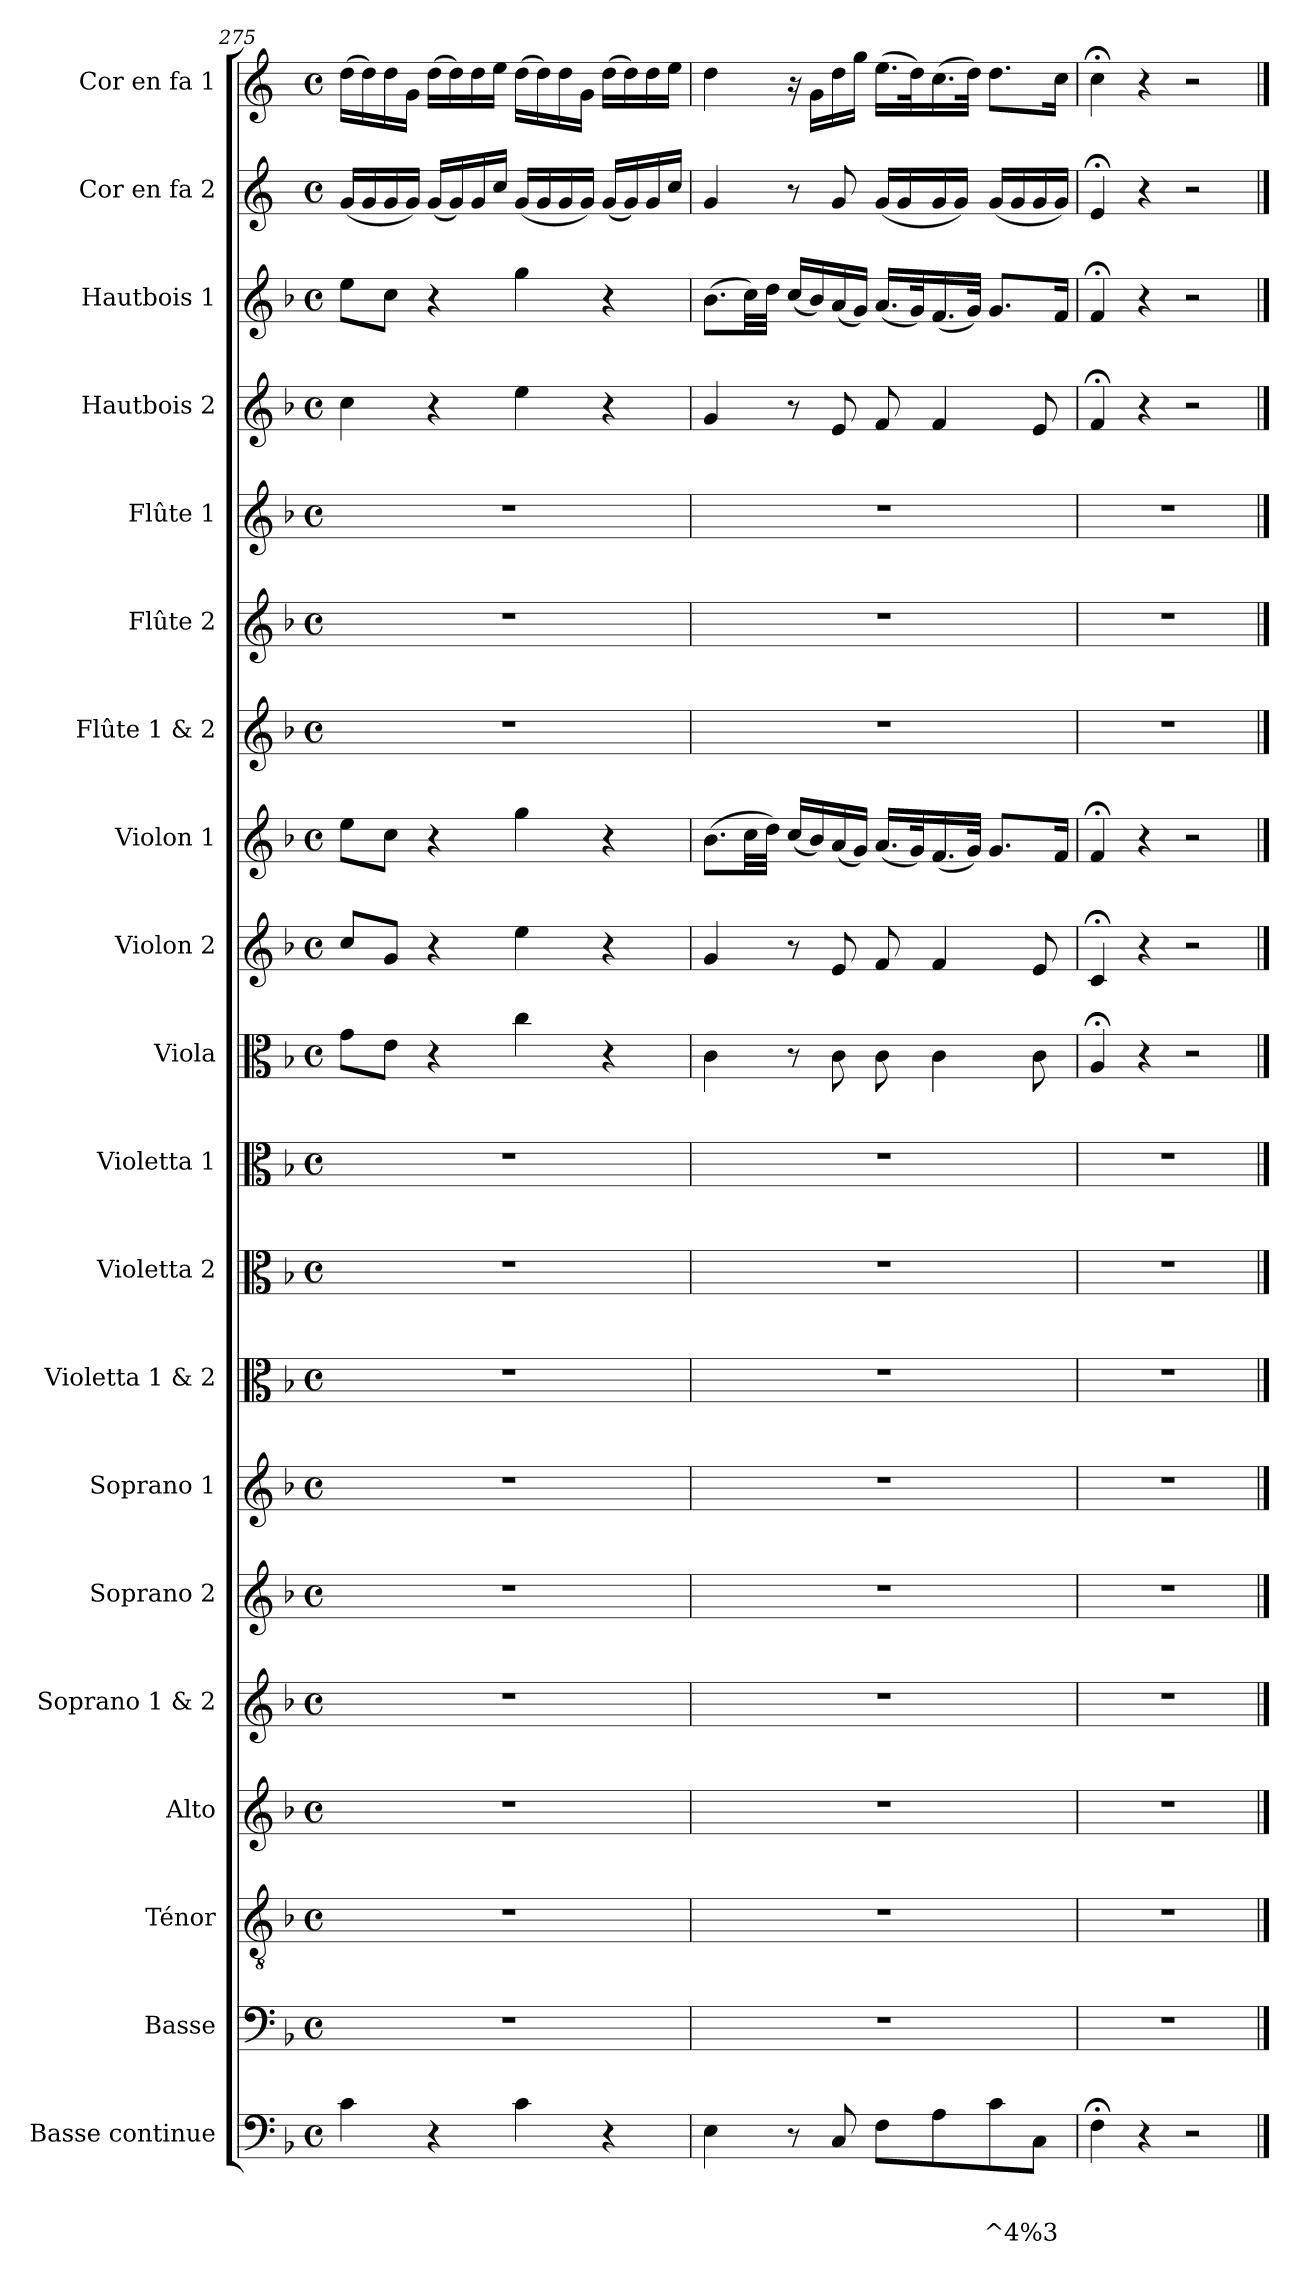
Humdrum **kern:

**kern	**text	**text	**text	**kern	**kern	**kern	**kern	**kern	**kern	**kern	**kern	**kern	**kern	**kern	**kern	**kern	**kern	**kern	**kern	**kern	**kern	**kern
*part20	*part20	*part20	*part20	*part19	*part18	*part17	*part16	*part15	*part14	*part13	*part12	*part11	*part10	*part9	*part8	*part7	*part6	*part5	*part4	*part3	*part2	*part1
*staff20	*staff20	*staff20	*staff20	*staff19	*staff18	*staff17	*staff16	*staff15	*staff14	*staff13	*staff12	*staff11	*staff10	*staff9	*staff8	*staff7	*staff6	*staff5	*staff4	*staff3	*staff2	*staff1
*I"Basse continue	*	*	*	*I"Basse	*I"Ténor	*I"Alto	*I"Soprano 1 & 2	*I"Soprano 2	*I"Soprano 1	*I"Violetta 1 & 2	*I"Violetta 2	*I"Violetta 1	*I"Viola	*I"Violon 2	*I"Violon 1	*I"Flûte 1 & 2	*I"Flûte 2	*I"Flûte 1	*I"Hautbois 2	*I"Hautbois 1	*I"Cor en fa 2	*I"Cor en fa 1
*I'BC	*	*	*	*I'Bas	*I'T	*I'A	*	*I'S 2	*I'S 1	*	*I'Vta 2	*I'Vta 1	*I'Vla	*I'Vln 2	*I'Vln 1	*	*I'Fl 2	*I'Fl 1	*I'Hb 2	*I'Hb 1	*I'Cor 2	*I'Cor 1
*clefF4	*	*	*	*clefF4	*clefGv2	*clefG2	*clefG2	*clefG2	*clefG2	*clefC3	*clefC3	*clefC3	*clefC3	*clefG2	*clefG2	*clefG2	*clefG2	*clefG2	*clefG2	*clefG2	*clefG2	*clefG2
*ITrd7c12	*	*	*	*	*	*	*	*	*	*	*	*	*	*	*	*	*	*	*	*	*ITrd4c7	*ITrd4c7
*k[b-]	*	*	*	*k[b-]	*k[b-]	*k[b-]	*k[b-]	*k[b-]	*k[b-]	*k[b-]	*k[b-]	*k[b-]	*k[b-]	*k[b-]	*k[b-]	*k[b-]	*k[b-]	*k[b-]	*k[b-]	*k[b-]	*k[b-]	*k[b-]
*F:	*	*	*	*F:	*F:	*F:	*F:	*F:	*F:	*F:	*F:	*F:	*F:	*F:	*F:	*F:	*F:	*F:	*F:	*F:	*F:	*F:
*M4/4	*	*	*	*M4/4	*M4/4	*M4/4	*M4/4	*M4/4	*M4/4	*M4/4	*M4/4	*M4/4	*M4/4	*M4/4	*M4/4	*M4/4	*M4/4	*M4/4	*M4/4	*M4/4	*M4/4	*M4/4
*met(c)	*	*	*	*met(c)	*met(c)	*met(c)	*met(c)	*met(c)	*met(c)	*met(c)	*met(c)	*met(c)	*met(c)	*met(c)	*met(c)	*met(c)	*met(c)	*met(c)	*met(c)	*met(c)	*met(c)	*met(c)
=275	=275	=275	=275	=275	=275	=275	=275	=275	=275	=275	=275	=275	=275	=275	=275	=275	=275	=275	=275	=275	=275	=275
4C\	.	.	.	1r	1r	1r	1r	1r	1r	1r	1r	1r	8g\L	8cc/L	8ee\L	1r	1r	1r	4cc\	8ee\L	(<16c/LL	(>16g\LL
.	.	.	.	.	.	.	.	.	.	.	.	.	.	.	.	.	.	.	.	.	16c/	16g\)
.	.	.	.	.	.	.	.	.	.	.	.	.	8e\J	8g/J	8cc\J	.	.	.	.	8cc\J	16c/	16g\
.	.	.	.	.	.	.	.	.	.	.	.	.	.	.	.	.	.	.	.	.	16c/JJ)	16c\JJ
4r	.	.	.	.	.	.	.	.	.	.	.	.	4r	4r	4r	.	.	.	4r	4r	(<16c/LL	(>16g\LL
.	.	.	.	.	.	.	.	.	.	.	.	.	.	.	.	.	.	.	.	.	16c/)	16g\)
.	.	.	.	.	.	.	.	.	.	.	.	.	.	.	.	.	.	.	.	.	16c/	16g\
.	.	.	.	.	.	.	.	.	.	.	.	.	.	.	.	.	.	.	.	.	16f/JJ	16a\JJ
4C\	.	.	.	.	.	.	.	.	.	.	.	.	4cc\	4ee\	4gg\	.	.	.	4ee\	4gg\	(<16c/LL	(>16g\LL
.	.	.	.	.	.	.	.	.	.	.	.	.	.	.	.	.	.	.	.	.	16c/	16g\)
.	.	.	.	.	.	.	.	.	.	.	.	.	.	.	.	.	.	.	.	.	16c/	16g\
.	.	.	.	.	.	.	.	.	.	.	.	.	.	.	.	.	.	.	.	.	16c/JJ)	16c\JJ
4r	.	.	.	.	.	.	.	.	.	.	.	.	4r	4r	4r	.	.	.	4r	4r	(<16c/LL	(>16g\LL
.	.	.	.	.	.	.	.	.	.	.	.	.	.	.	.	.	.	.	.	.	16c/)	16g\)
.	.	.	.	.	.	.	.	.	.	.	.	.	.	.	.	.	.	.	.	.	16c/	16g\
.	.	.	.	.	.	.	.	.	.	.	.	.	.	.	.	.	.	.	.	.	16f/JJ	16a\JJ
=276	=276	=276	=276	=276	=276	=276	=276	=276	=276	=276	=276	=276	=276	=276	=276	=276	=276	=276	=276	=276	=276	=276
4EE\	.	.	.	1r	1r	1r	1r	1r	1r	1r	1r	1r	4c\	4g/	(>8.b-\L	1r	1r	1r	4g/	(>8.b-\L	4c/	4g\
.	.	.	.	.	.	.	.	.	.	.	.	.	.	.	32cc\LL	.	.	.	.	32cc\LL)	.	.
.	.	.	.	.	.	.	.	.	.	.	.	.	.	.	32dd\JJJ)	.	.	.	.	32dd\JJJ	.	.
8r	.	.	.	.	.	.	.	.	.	.	.	.	8r	8r	(<16cc/LL	.	.	.	8r	(<16cc/LL	8r	16r
.	.	.	.	.	.	.	.	.	.	.	.	.	.	.	16b-/)	.	.	.	.	16b-/)	.	16c\LL
8CC/	.	.	.	.	.	.	.	.	.	.	.	.	8c\	8e/	(<16a/	.	.	.	8e/	(<16a/	8c/	16g\
.	.	.	.	.	.	.	.	.	.	.	.	.	.	.	16g/JJ)	.	.	.	.	16g/JJ)	.	16cc\JJ
8FF\L	.	.	.	.	.	.	.	.	.	.	.	.	8c\	8f/	(<16.a/LL	.	.	.	8f/	(<16.a/LL	(<16c/LL	(>16.a\LL
.	.	.	.	.	.	.	.	.	.	.	.	.	.	.	.	.	.	.	.	.	16c/	.
.	.	.	.	.	.	.	.	.	.	.	.	.	.	.	32g/k)	.	.	.	.	32g/k)	.	32g\k)
8AA\	.	.	.	.	.	.	.	.	.	.	.	.	4c\	4f/	(<16.f/	.	.	.	4f/	(<16.f/	16c/	(>16.f\
.	.	.	.	.	.	.	.	.	.	.	.	.	.	.	.	.	.	.	.	.	16c/JJ)	.
.	.	.	.	.	.	.	.	.	.	.	.	.	.	.	32g/JJk)	.	.	.	.	32g/JJk)	.	32g\JJk)
!	!	!	!LO:LY:b	!	!	!	!	!	!	!	!	!	!	!	!	!	!	!	!	!	!	!
8C\	.	.	^4	.	.	.	.	.	.	.	.	.	.	.	8.g/L	.	.	.	.	8.g/L	(<16c/LL	8.g\L
.	.	.	.	.	.	.	.	.	.	.	.	.	.	.	.	.	.	.	.	.	16c/	.
!	!	!	!LO:LY:b	!	!	!	!	!	!	!	!	!	!	!	!	!	!	!	!	!	!	!
8CC\J	.	.	%3	.	.	.	.	.	.	.	.	.	8c\	8e/	.	.	.	.	8e/	.	16c/	.
.	.	.	.	.	.	.	.	.	.	.	.	.	.	.	16f/Jk	.	.	.	.	16f/Jk	16c/JJ)	16f\Jk
=277	=277	=277	=277	=277	=277	=277	=277	=277	=277	=277	=277	=277	=277	=277	=277	=277	=277	=277	=277	=277	=277	=277
4FF;<\	.	.	.	1r	1r	1r	1r	1r	1r	1r	1r	1r	4A;</	4c;</	4f;</	1r	1r	1r	4f;</	4f;</	4A;</	4f;<\
4r	.	.	.	.	.	.	.	.	.	.	.	.	4r	4r	4r	.	.	.	4r	4r	4r	4r
2r	.	.	.	.	.	.	.	.	.	.	.	.	2r	2r	2r	.	.	.	2r	2r	2r	2r
==	==	==	==	==	==	==	==	==	==	==	==	==	==	==	==	==	==	==	==	==	==	==
*-	*-	*-	*-	*-	*-	*-	*-	*-	*-	*-	*-	*-	*-	*-	*-	*-	*-	*-	*-	*-	*-	*-
